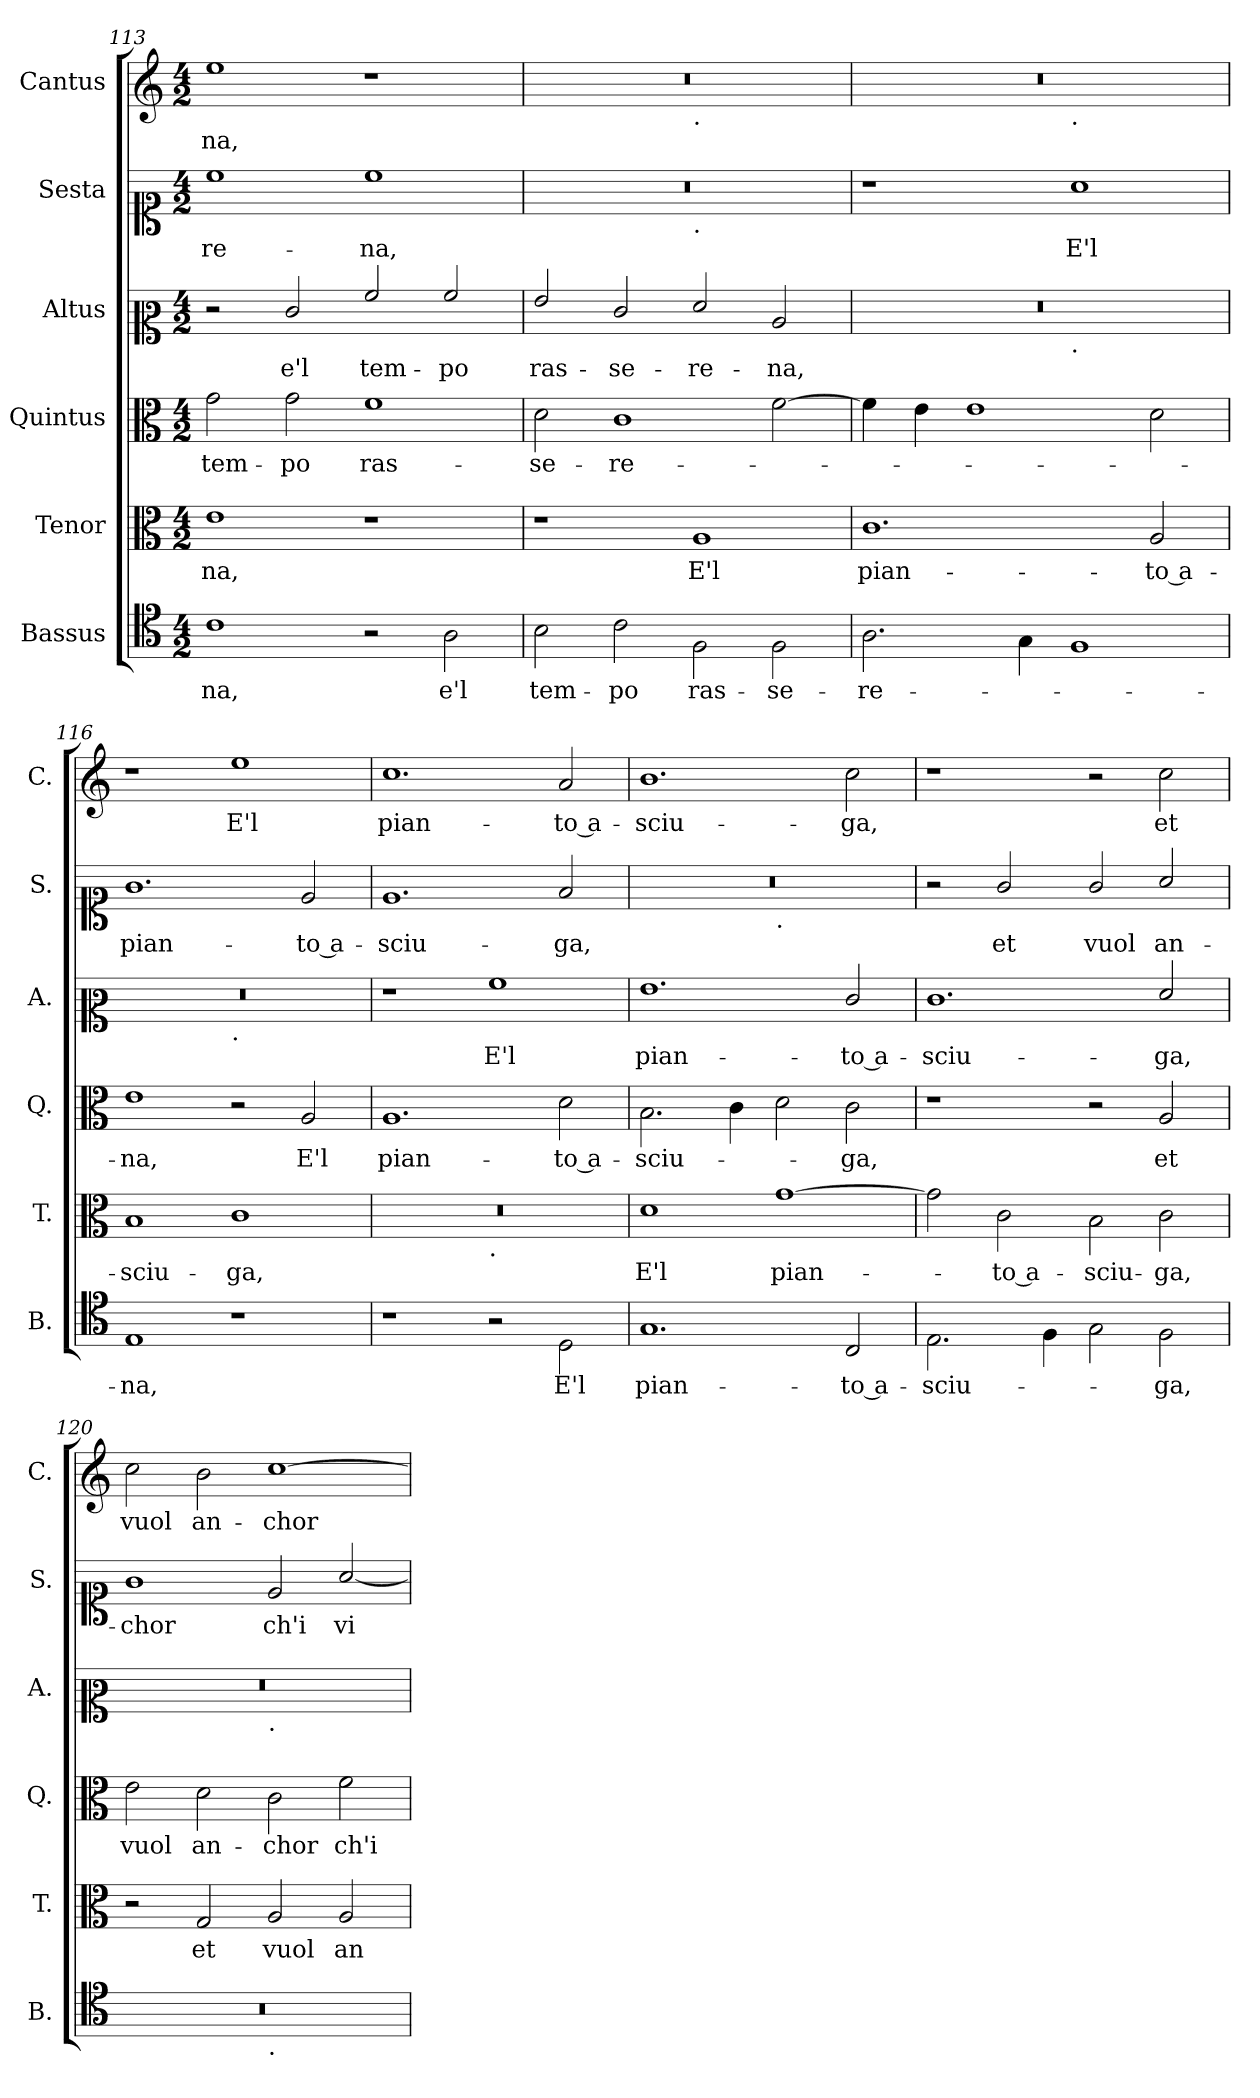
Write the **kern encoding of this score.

**kern	**text	**kern	**text	**kern	**text	**kern	**text	**kern	**text	**kern	**text
*part6	*part6	*part5	*part5	*part4	*part4	*part3	*part3	*part2	*part2	*part1	*part1
*staff6	*staff6	*staff5	*staff5	*staff4	*staff4	*staff3	*staff3	*staff2	*staff2	*staff1	*staff1
*I"Bassus	*	*I"Tenor	*	*I"Quintus	*	*I"Altus	*	*I"Sesta	*	*I"Cantus	*
*I'B.	*	*I'T.	*	*I'Q.	*	*I'A.	*	*I'S.	*	*I'C.	*
*clefC4	*	*clefC3	*	*clefC3	*	*clefC2	*	*clefC1	*	*clefG2	*
*k[]	*	*k[]	*	*k[]	*	*k[]	*	*k[]	*	*k[]	*
*M4/2	*	*M4/2	*	*M4/2	*	*M4/2	*	*M4/2	*	*M4/2	*
=113	=113	=113	=113	=113	=113	=113	=113	=113	=113	=113	=113
!	!LO:LY:b	!	!LO:LY:b	!	!LO:LY:b	!	!	!	!LO:LY:b	!	!LO:LY:b
1c	-na,	1e	-na,	2g\	tem-	2r	.	1cc	-re-	1ee	-na,
!	!	!	!	!	!LO:LY:b	!	!LO:LY:b	!	!	!	!
.	.	.	.	2g\	-po	2e/	e'l	.	.	.	.
!	!	!	!	!	!LO:LY:b	!	!LO:LY:b	!	!LO:LY:b	!	!
2r	.	1r	.	1f	ras-	2a/	tem-	1cc	-na,	1r	.
!	!LO:LY:b	!	!	!	!	!	!LO:LY:b	!	!	!	!
2A\	e'l	.	.	.	.	2a/	-po	.	.	.	.
=114	=114	=114	=114	=114	=114	=114	=114	=114	=114	=114	=114
!	!LO:LY:b	!	!	!	!LO:LY:b	!	!LO:LY:b	!	!	!	!
*	*	*	*	*	*	*	*	*^	*	*^	*
2B\	tem-	1r	.	2d\	-se-	2g/	ras-	0r	1ryy	.	0r	1ryy	.
!	!LO:LY:b	!	!	!	!LO:LY:b	!	!LO:LY:b	!	!	!	!	!	!
2c\	-po	.	.	1c	-re-	2e/	-se-	.	.	.	.	.	.
!	!	!	!	!	!	!	!	!	!	!	!	!LO:TX:b:t=.	!
!	!	!	!	!	!	!	!	!	!LO:TX:b:t=.	!	!	!	!
!	!LO:LY:b	!	!LO:LY:b	!	!	!	!LO:LY:b	!	!	!	!	!	!
2F\	ras-	1A	E'l	.	.	2f/	-re-	.	1ryy	.	.	1ryy	.
!	!LO:LY:b	!	!	!	!	!	!LO:LY:b	!	!	!	!	!	!
2F\	-se-	.	.	[2f\	.	2c/	-na,	.	.	.	.	.	.
!!LO:LB:g=z	!!
=115	=115	=115	=115	=115	=115	=115	=115	=115	=115	=115	=115	=115	=115
!	!LO:LY:b	!	!LO:LY:b	!	!	!	!	!	!	!	!	!	!
*	*	*	*	*	*	*^	*	*v	*v	*	*	*	*
2.A\	-re-	1.c	pian-	4f\]	.	0r	1ryy	.	1r	.	0r	1ryy	.
.	.	.	.	4e\	.	.	.	.	.	.	.	.	.
.	.	.	.	1e	.	.	.	.	.	.	.	.	.
4G\	.	.	.	.	.	.	.	.	.	.	.	.	.
!	!	!	!	!	!	!	!	!	!	!	!	!LO:TX:b:t=.	!
!	!	!	!	!	!	!	!LO:TX:b:t=.	!	!	!	!	!	!
!	!	!	!	!	!	!	!	!	!	!LO:LY:b	!	!	!
1F	.	.	.	.	.	.	1ryy	.	1a	E'l	.	1ryy	.
!	!	!	!LO:LY:b	!	!	!	!	!	!	!	!	!	!
.	.	2A/	-to a-	2d\	.	.	.	.	.	.	.	.	.
=116	=116	=116	=116	=116	=116	=116	=116	=116	=116	=116	=116	=116	=116
!	!LO:LY:b	!	!LO:LY:b	!	!LO:LY:b	!	!	!	!	!LO:LY:b	!	!	!
*	*	*	*	*	*	*	*	*	*	*	*v	*v	*
1E	-na,	1B	-sciu-	1e	-na,	0r	1ryy	.	1.g	pian-	1r	.
!	!	!	!	!	!	!	!LO:TX:b:t=.	!	!	!	!	!
!	!	!	!LO:LY:b	!	!	!	!	!	!	!	!	!LO:LY:b
1r	.	1c	-ga,	2r	.	.	1ryy	.	.	.	1ee	E'l
!	!	!	!	!	!LO:LY:b	!	!	!	!	!LO:LY:b	!	!
.	.	.	.	2A/	E'l	.	.	.	2e/	-to a-	.	.
=117	=117	=117	=117	=117	=117	=117	=117	=117	=117	=117	=117	=117
!	!	!	!	!	!LO:LY:b	!	!	!	!	!LO:LY:b	!	!LO:LY:b
*	*	*^	*	*	*	*v	*v	*	*	*	*	*
1r	.	0r	1ryy	.	1.A	pian-	1r	.	1.e	-sciu-	1.cc	pian-
!	!	!	!LO:TX:b:t=.	!	!	!	!	!	!	!	!	!
!	!	!	!	!	!	!	!	!LO:LY:b	!	!	!	!
2r	.	.	1ryy	.	.	.	1a	E'l	.	.	.	.
!	!LO:LY:b	!	!	!	!	!LO:LY:b	!	!	!	!LO:LY:b	!	!LO:LY:b
2D\	E'l	.	.	.	2d\	-to a-	.	.	2f/	-ga,	2a/	-to a-
=118	=118	=118	=118	=118	=118	=118	=118	=118	=118	=118	=118	=118
!	!LO:LY:b	!	!	!LO:LY:b	!	!LO:LY:b	!	!LO:LY:b	!	!	!	!LO:LY:b
*	*	*v	*v	*	*	*	*	*	*^	*	*	*
1.G	pian-	1d	E'l	2.B\	-sciu-	1.g	pian-	0r	1ryy	.	1.b	-sciu-
.	.	.	.	4c\	.	.	.	.	.	.	.	.
!	!	!	!	!	!	!	!	!	!LO:TX:b:t=.	!	!	!
!	!	!	!LO:LY:b	!	!	!	!	!	!	!	!	!
.	.	[1g	pian-	2d\	.	.	.	.	1ryy	.	.	.
!	!LO:LY:b	!	!	!	!LO:LY:b	!	!LO:LY:b	!	!	!	!	!LO:LY:b
2C/	-to a-	.	.	2c\	-ga,	2e/	-to a-	.	.	.	2cc\	-ga,
=119	=119	=119	=119	=119	=119	=119	=119	=119	=119	=119	=119	=119
!	!LO:LY:b	!	!	!	!	!	!LO:LY:b	!	!	!	!	!
*	*	*	*	*	*	*	*	*v	*v	*	*	*
2.E\	-sciu-	2g\]	.	1r	.	1.e	-sciu-	2r	.	1r	.
!	!	!	!LO:LY:b	!	!	!	!	!	!LO:LY:b	!	!
.	.	2c\	-to a-	.	.	.	.	2g/	et	.	.
4F\	.	.	.	.	.	.	.	.	.	.	.
!	!	!	!LO:LY:b	!	!	!	!	!	!LO:LY:b	!	!
2G\	.	2B\	-sciu-	2r	.	.	.	2g/	vuol	2r	.
!	!LO:LY:b	!	!LO:LY:b	!	!LO:LY:b	!	!LO:LY:b	!	!LO:LY:b	!	!LO:LY:b
2F\	-ga,	2c\	-ga,	2A/	et	2f/	-ga,	2a/	an-	2cc\	et
=120	=120	=120	=120	=120	=120	=120	=120	=120	=120	=120	=120
!	!	!	!	!	!LO:LY:b	!	!	!	!LO:LY:b	!	!LO:LY:b
*^	*	*	*	*	*	*^	*	*	*	*	*
0r	1ryy	.	2r	.	2e\	vuol	0r	1ryy	.	1g	-chor	2cc\	vuol
!	!	!	!	!LO:LY:b	!	!LO:LY:b	!	!	!	!	!	!	!LO:LY:b
.	.	.	2G/	et	2d\	an-	.	.	.	.	.	2b\	an-
!	!	!	!	!	!	!	!	!LO:TX:b:t=.	!	!	!	!	!
!	!LO:TX:b:t=.	!	!	!	!	!	!	!	!	!	!	!	!
!	!	!	!	!LO:LY:b	!	!LO:LY:b	!	!	!	!	!LO:LY:b	!	!LO:LY:b
.	1ryy	.	2A/	vuol	2c\	-chor	.	1ryy	.	2e/	ch'i	[1cc	-chor
!	!	!	!	!LO:LY:b	!	!LO:LY:b	!	!	!	!	!LO:LY:b	!	!
.	.	.	2A/	an-	2f\	ch'i	.	.	.	[2a/	vi-	.	.
*v	*v	*	*	*	*	*	*v	*v	*	*	*	*	*
=	=	=	=	=	=	=	=	=	=	=	=
*-	*-	*-	*-	*-	*-	*-	*-	*-	*-	*-	*-
